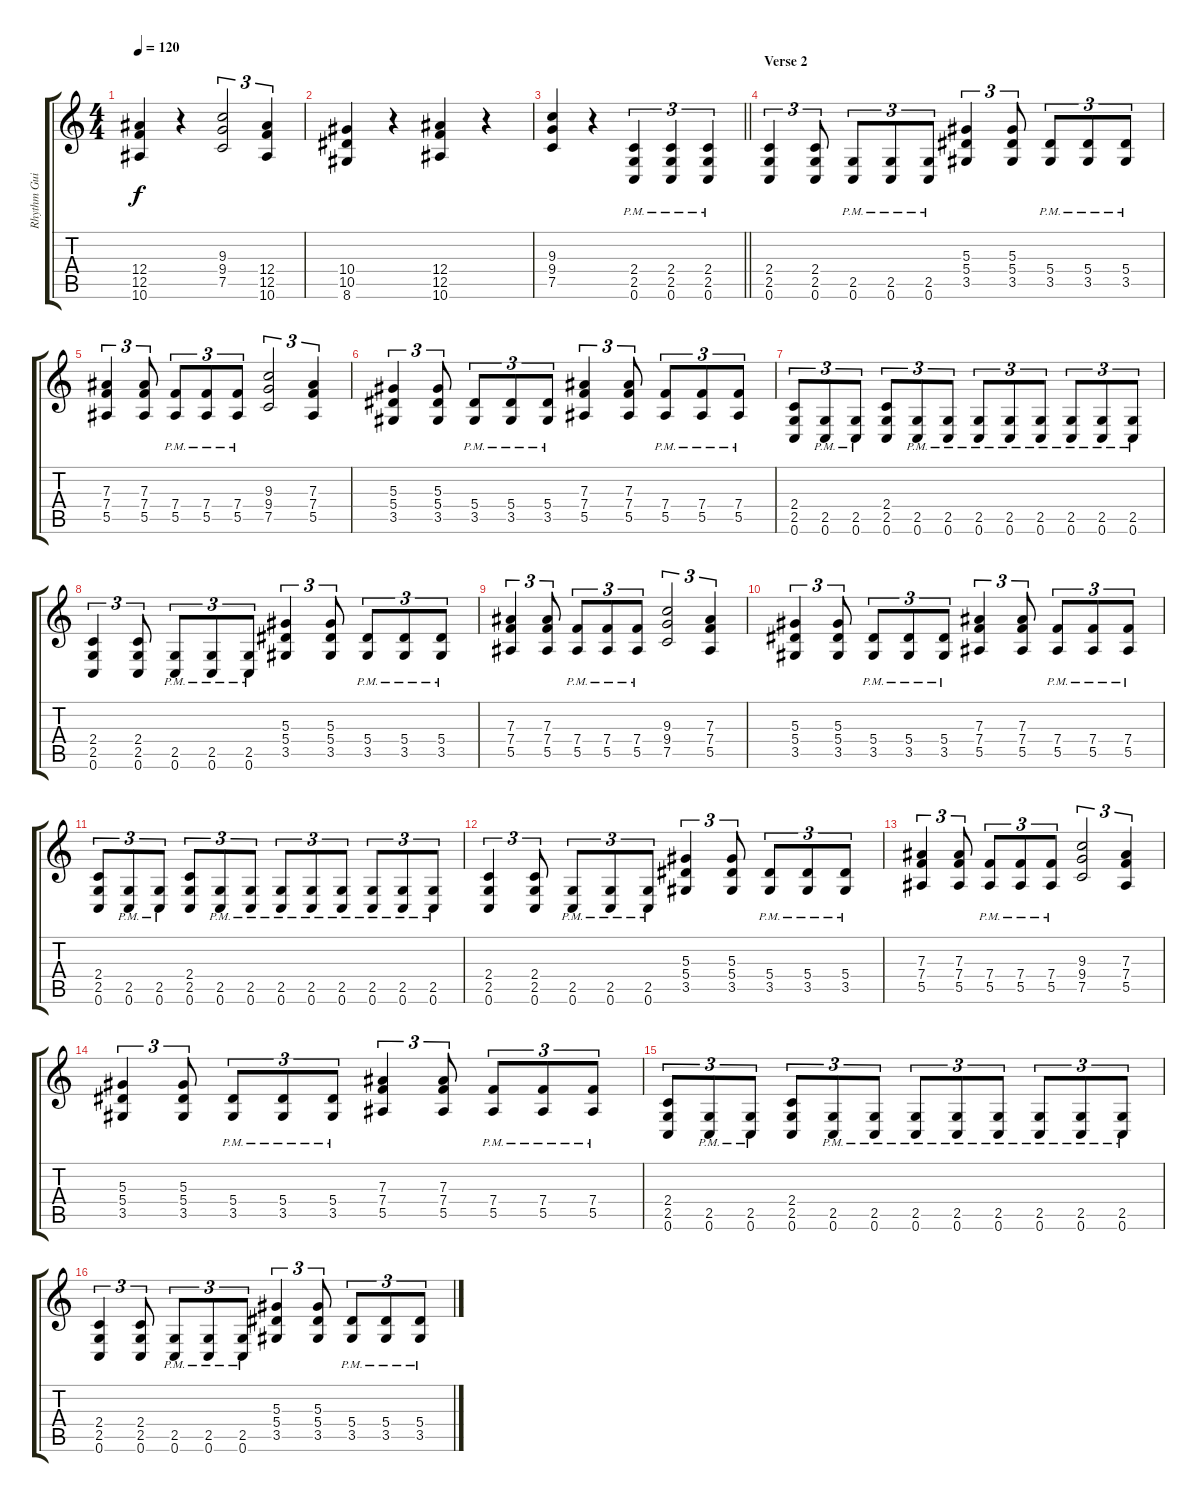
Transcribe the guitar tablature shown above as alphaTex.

\track ("Rhythm Guitar" "Rhythm Gui") {instrument overdrivenguitar}
\staff {score tabs}
\tuning (C4 G3 Eb3 Bb2 F2 C2) {hide}
\ts (4 4)
\tempo 120
\clef g2
\ks c
(12.4 12.5 10.6).4{dy f} r.4 (9.3 9.4 7.5).2{tu (3 2)} (12.4 12.5 10.6).4{tu (3 2)} |
(10.4 10.5 8.6).4 r.4 (12.4 12.5 10.6).4 r.4 |
\barLineRight lightlight
(9.3 9.4 7.5).4 r.4 (2.4 2.5{pm} 0.6{pm}).4{tu (3 2)} (2.4 2.5{pm} 0.6{pm}).4{tu (3 2)} (2.4 2.5{pm} 0.6{pm}).4{tu (3 2)} |
\section ("" "Verse 2")
(2.4 2.5 0.6).4{tu (3 2)} (2.4 2.5 0.6).8{tu (3 2)} (2.5{pm} 0.6{pm}).8{tu (3 2)} (2.5{pm} 0.6{pm}).8{tu (3 2)} (2.5{pm} 0.6{pm}).8{tu (3 2)} (5.3 5.4 3.5).4{tu (3 2)} (5.3 5.4 3.5).8{tu (3 2)} (5.4 3.5{pm}).8{tu (3 2)} (5.4 3.5{pm}).8{tu (3 2)} (5.4 3.5{pm}).8{tu (3 2)} |
(7.3 7.4 5.5).4{tu (3 2)} (7.3 7.4 5.5).8{tu (3 2)} (7.4 5.5{pm}).8{tu (3 2)} (7.4 5.5{pm}).8{tu (3 2)} (7.4 5.5{pm}).8{tu (3 2)} (9.3 9.4 7.5).2{tu (3 2)} (7.3 7.4 5.5).4{tu (3 2)} |
(5.3 5.4 3.5).4{tu (3 2)} (5.3 5.4 3.5).8{tu (3 2)} (5.4 3.5{pm}).8{tu (3 2)} (5.4 3.5{pm}).8{tu (3 2)} (5.4 3.5{pm}).8{tu (3 2)} (7.3 7.4 5.5).4{tu (3 2)} (7.3 7.4 5.5).8{tu (3 2)} (7.4 5.5{pm}).8{tu (3 2)} (7.4 5.5{pm}).8{tu (3 2)} (7.4 5.5{pm}).8{tu (3 2)} |
(2.4 2.5 0.6).8{tu (3 2)} (2.5{pm} 0.6{pm}).8{tu (3 2)} (2.5{pm} 0.6{pm}).8{tu (3 2)} (2.4 2.5 0.6).8{tu (3 2)} (2.5{pm} 0.6{pm}).8{tu (3 2)} (2.5{pm} 0.6{pm}).8{tu (3 2)} (2.5{pm} 0.6{pm}).8{tu (3 2)} (2.5{pm} 0.6{pm}).8{tu (3 2)} (2.5{pm} 0.6{pm}).8{tu (3 2)} (2.5{pm} 0.6{pm}).8{tu (3 2)} (2.5{pm} 0.6{pm}).8{tu (3 2)} (2.5{pm} 0.6{pm}).8{tu (3 2)} |
(2.4 2.5 0.6).4{tu (3 2)} (2.4 2.5 0.6).8{tu (3 2)} (2.5{pm} 0.6{pm}).8{tu (3 2)} (2.5{pm} 0.6{pm}).8{tu (3 2)} (2.5{pm} 0.6{pm}).8{tu (3 2)} (5.3 5.4 3.5).4{tu (3 2)} (5.3 5.4 3.5).8{tu (3 2)} (5.4 3.5{pm}).8{tu (3 2)} (5.4 3.5{pm}).8{tu (3 2)} (5.4 3.5{pm}).8{tu (3 2)} |
(7.3 7.4 5.5).4{tu (3 2)} (7.3 7.4 5.5).8{tu (3 2)} (7.4 5.5{pm}).8{tu (3 2)} (7.4 5.5{pm}).8{tu (3 2)} (7.4 5.5{pm}).8{tu (3 2)} (9.3 9.4 7.5).2{tu (3 2)} (7.3 7.4 5.5).4{tu (3 2)} |
(5.3 5.4 3.5).4{tu (3 2)} (5.3 5.4 3.5).8{tu (3 2)} (5.4 3.5{pm}).8{tu (3 2)} (5.4 3.5{pm}).8{tu (3 2)} (5.4 3.5{pm}).8{tu (3 2)} (7.3 7.4 5.5).4{tu (3 2)} (7.3 7.4 5.5).8{tu (3 2)} (7.4 5.5{pm}).8{tu (3 2)} (7.4 5.5{pm}).8{tu (3 2)} (7.4 5.5{pm}).8{tu (3 2)} |
(2.4 2.5 0.6).8{tu (3 2)} (2.5{pm} 0.6{pm}).8{tu (3 2)} (2.5{pm} 0.6{pm}).8{tu (3 2)} (2.4 2.5 0.6).8{tu (3 2)} (2.5{pm} 0.6{pm}).8{tu (3 2)} (2.5{pm} 0.6{pm}).8{tu (3 2)} (2.5{pm} 0.6{pm}).8{tu (3 2)} (2.5{pm} 0.6{pm}).8{tu (3 2)} (2.5{pm} 0.6{pm}).8{tu (3 2)} (2.5{pm} 0.6{pm}).8{tu (3 2)} (2.5{pm} 0.6{pm}).8{tu (3 2)} (2.5{pm} 0.6{pm}).8{tu (3 2)} |
(2.4 2.5 0.6).4{tu (3 2)} (2.4 2.5 0.6).8{tu (3 2)} (2.5{pm} 0.6{pm}).8{tu (3 2)} (2.5{pm} 0.6{pm}).8{tu (3 2)} (2.5{pm} 0.6{pm}).8{tu (3 2)} (5.3 5.4 3.5).4{tu (3 2)} (5.3 5.4 3.5).8{tu (3 2)} (5.4 3.5{pm}).8{tu (3 2)} (5.4 3.5{pm}).8{tu (3 2)} (5.4 3.5{pm}).8{tu (3 2)} |
(7.3 7.4 5.5).4{tu (3 2)} (7.3 7.4 5.5).8{tu (3 2)} (7.4 5.5{pm}).8{tu (3 2)} (7.4 5.5{pm}).8{tu (3 2)} (7.4 5.5{pm}).8{tu (3 2)} (9.3 9.4 7.5).2{tu (3 2)} (7.3 7.4 5.5).4{tu (3 2)} |
(5.3 5.4 3.5).4{tu (3 2)} (5.3 5.4 3.5).8{tu (3 2)} (5.4 3.5{pm}).8{tu (3 2)} (5.4 3.5{pm}).8{tu (3 2)} (5.4 3.5{pm}).8{tu (3 2)} (7.3 7.4 5.5).4{tu (3 2)} (7.3 7.4 5.5).8{tu (3 2)} (7.4 5.5{pm}).8{tu (3 2)} (7.4 5.5{pm}).8{tu (3 2)} (7.4 5.5{pm}).8{tu (3 2)} |
(2.4 2.5 0.6).8{tu (3 2)} (2.5{pm} 0.6{pm}).8{tu (3 2)} (2.5{pm} 0.6{pm}).8{tu (3 2)} (2.4 2.5 0.6).8{tu (3 2)} (2.5{pm} 0.6{pm}).8{tu (3 2)} (2.5{pm} 0.6{pm}).8{tu (3 2)} (2.5{pm} 0.6{pm}).8{tu (3 2)} (2.5{pm} 0.6{pm}).8{tu (3 2)} (2.5{pm} 0.6{pm}).8{tu (3 2)} (2.5{pm} 0.6{pm}).8{tu (3 2)} (2.5{pm} 0.6{pm}).8{tu (3 2)} (2.5{pm} 0.6{pm}).8{tu (3 2)} |
(2.4 2.5 0.6).4{tu (3 2)} (2.4 2.5 0.6).8{tu (3 2)} (2.5{pm} 0.6{pm}).8{tu (3 2)} (2.5{pm} 0.6{pm}).8{tu (3 2)} (2.5{pm} 0.6{pm}).8{tu (3 2)} (5.3 5.4 3.5).4{tu (3 2)} (5.3 5.4 3.5).8{tu (3 2)} (5.4 3.5{pm}).8{tu (3 2)} (5.4 3.5{pm}).8{tu (3 2)} (5.4 3.5{pm}).8{tu (3 2)}
